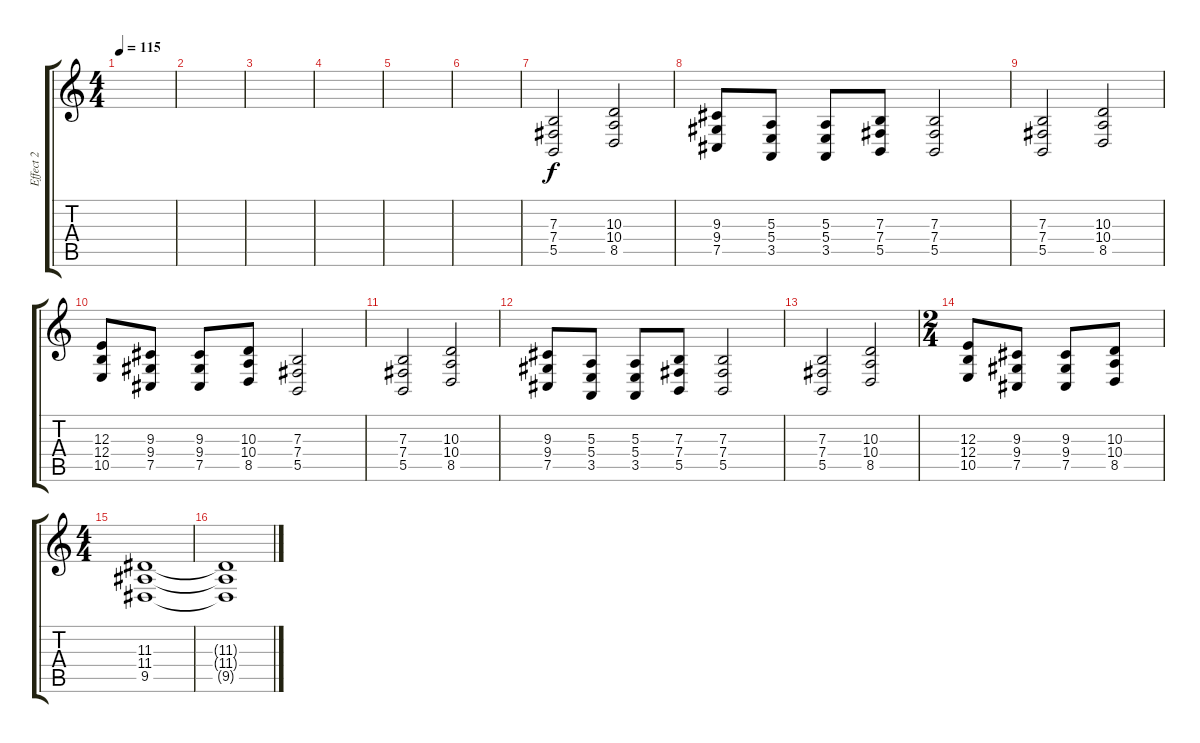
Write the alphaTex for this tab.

\track ("Effect 2" "Effect 2") {instrument choiraahs}
\staff {score tabs}
\tuning (Db4 Ab3 E3 B2 Gb2 Db2) {hide}
\ts (4 4)
\tempo 115
\clef g2
\ks c
|
|
|
|
|
|
(7.3 7.4 5.5).2 (10.3 10.4 8.5).2 |
(9.3 9.4 7.5).8 (5.3 5.4 3.5).8 (5.3 5.4 3.5).8 (7.3 7.4 5.5).8 (7.3 7.4 5.5).2 |
(7.3 7.4 5.5).2 (10.3 10.4 8.5).2 |
(12.3 12.4 10.5).8 (9.3 9.4 7.5).8 (9.3 9.4 7.5).8 (10.3 10.4 8.5).8 (7.3 7.4 5.5).2 |
(7.3 7.4 5.5).2 (10.3 10.4 8.5).2 |
(9.3 9.4 7.5).8 (5.3 5.4 3.5).8 (5.3 5.4 3.5).8 (7.3 7.4 5.5).8 (7.3 7.4 5.5).2 |
(7.3 7.4 5.5).2 (10.3 10.4 8.5).2 |
\ts (2 4)
(12.3 12.4 10.5).8 (9.3 9.4 7.5).8 (9.3 9.4 7.5).8 (10.3 10.4 8.5).8 |
\ts (4 4)
(11.3 11.4 9.5).1 |
(11.3{t} 11.4{t} 9.5{t}).1
